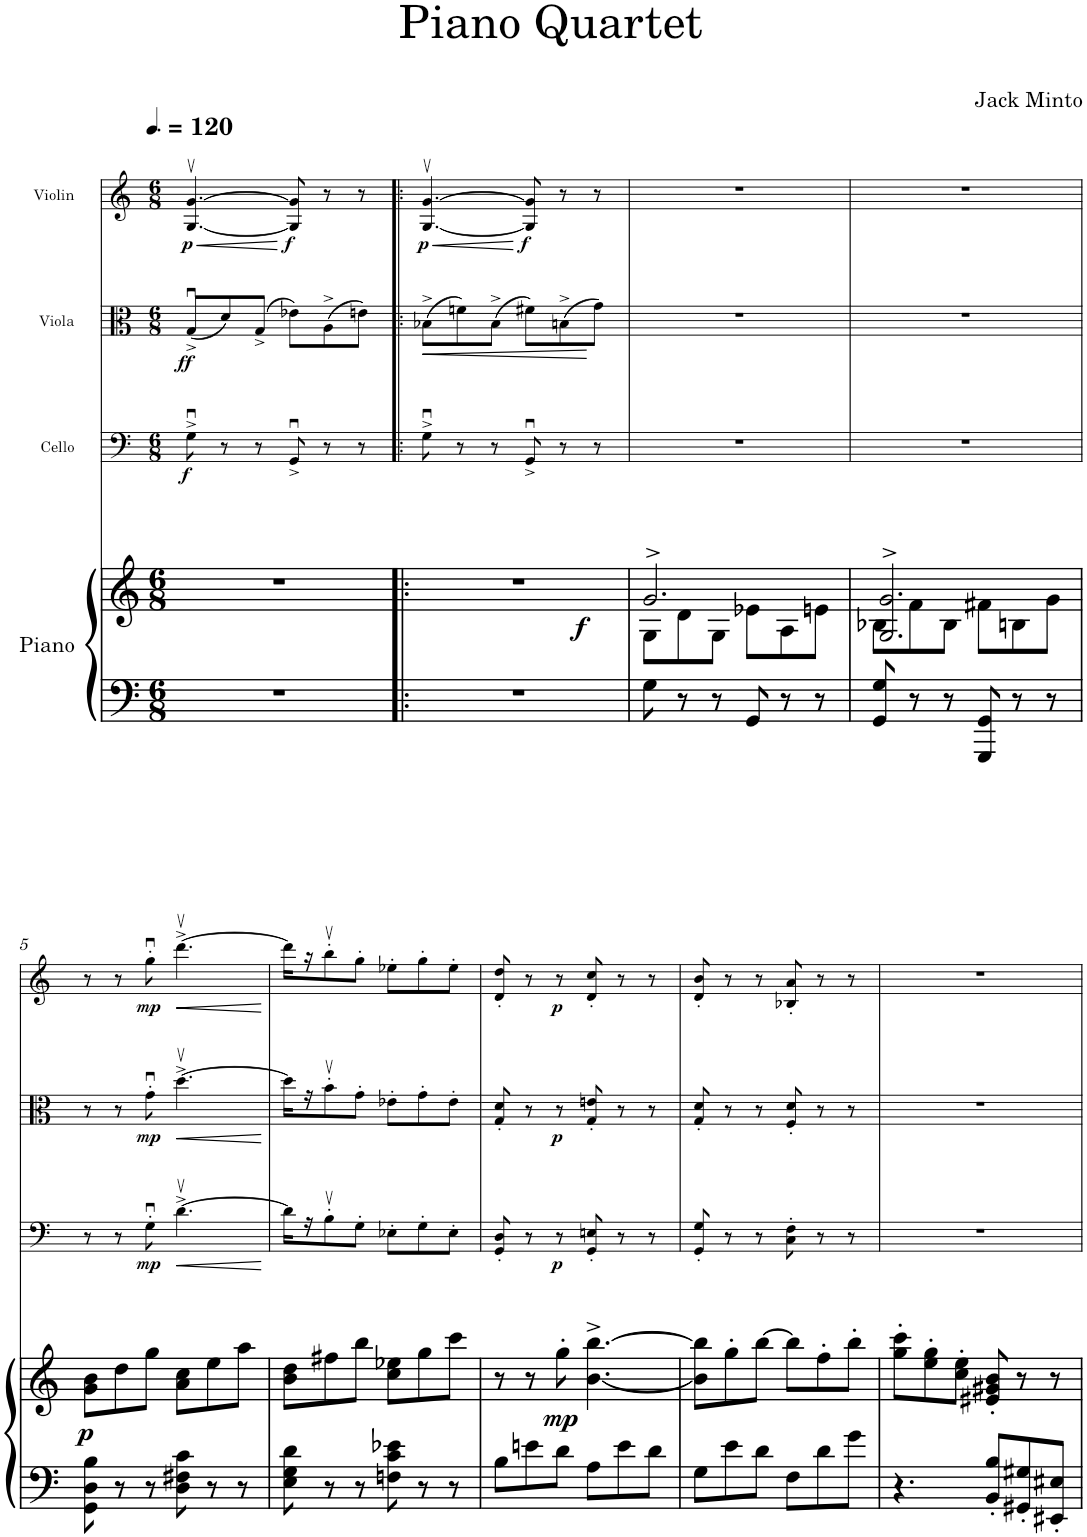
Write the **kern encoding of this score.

**kern	**kern	**dynam	**kern	**dynam	**kern	**dynam	**kern	**dynam
*part4	*part4	*part4	*part3	*part3	*part2	*part2	*part1	*part1
*staff5	*staff4	*staff4/5	*staff3	*staff3	*staff2	*staff2	*staff1	*staff1
*I"Piano	*	*	*I"Cello	*	*I"Viola	*	*I"Violin	*
*I'Pno	*	*	*	*	*	*	*	*
*	*	*	*stria5	*	*stria5	*	*stria5	*
*clefF4	*clefG2	*	*clefF4	*	*clefC3	*	*clefG2	*
*k[]	*k[]	*	*k[]	*	*k[]	*	*k[]	*
*M6/8	*M6/8	*	*M6/8	*	*M6/8	*	*M6/8	*
*MM180	*MM180	*	*MM180	*	*MM180	*	*MM180	*
=1	=1	=1	=1	=1	=1	=1	=1	=1
!	!	!	!	!LO:DY:b	!	!LO:DY:b	!	!LO:HP:b
!	!	!	!	!	!	!	!	!LO:DY:n=1:b
2.r	2.r	.	8Gu^\	f	(8Gu^/L	ff	[4.G/v [4.g/v	< p
.	.	.	8r	.	8d/)	.	.	.
.	.	.	8r	.	(8G^/J	.	.	.
!	!	!	!	!	!	!	!	!LO:DY:n=2:b
.	.	.	8GGu^/	.	8e-X\L)	.	8G/] 8g/]	[ f
.	.	.	8r	.	(8A^\	.	8r	.
.	.	.	8r	.	8en\J)	.	8r	.
=2!|:	=2!|:	=2!|:	=2!|:	=2!|:	=2!|:	=2!|:	=2!|:	=2!|:
!	!	!LO:DY:b	!	!	!	!LO:HP:b	!	!LO:HP:b
!	!	!	!	!	!	!	!	!LO:DY:n=1:b
2.r	2.r	f	8Gu^\	.	(8B-X^\L	<	[4.G/v [4.g/v	< p
.	.	.	8r	.	8fn\)	.	.	.
.	.	.	8r	.	(8B-^\J	.	.	.
!	!	!	!	!	!	!	!	!LO:DY:n=2:b
.	.	.	8GGu^/	.	8f#X\L)	.	8G/] 8g/]	[ f
.	.	.	8r	.	(8Bn^\	.	8r	.
.	.	.	8r	.	8g\J)	[	8r	.
=3	=3	=3	=3	=3	=3	=3	=3	=3
*	*^	*	*	*	*	*	*	*
8G\	2.g^/	8G\L	.	2.r	.	2.r	.	2.r	.
8r	.	8d\	.	.	.	.	.	.	.
8r	.	8G\J	.	.	.	.	.	.	.
8GG/	.	8e-X\L	.	.	.	.	.	.	.
8r	.	8A\	.	.	.	.	.	.	.
8r	.	8en\J	.	.	.	.	.	.	.
=4	=4	=4	=4	=4	=4	=4	=4	=4	=4
8GG/ 8G/	2.G/^ 2.g/^	8B-X\L	.	2.r	.	2.r	.	2.r	.
8r	.	8f\	.	.	.	.	.	.	.
8r	.	8B-\J	.	.	.	.	.	.	.
8GGG/ 8GG/	.	8f#X\L	.	.	.	.	.	.	.
8r	.	8Bn\	.	.	.	.	.	.	.
8r	.	8g\J	.	.	.	.	.	.	.
!!LO:LB:g=z
=5	=5	=5	=5	=5	=5	=5	=5	=5	=5
!	!	!	!LO:DY:b	!	!	!	!	!	!
*	*v	*v	*	*	*	*	*	*	*
8GG\ 8D\ 8B\	8g\ 8b\L	p	8r	.	8r	.	8r	.
8r	8dd\	.	8r	.	8r	.	8r	.
!	!	!	!	!LO:DY:b	!	!LO:DY:b	!	!LO:DY:b
8r	8gg\J	.	8Gu'\	mp	8gu'\	mp	8ggu'\	mp
!	!	!	!	!LO:HP:b	!	!LO:HP:b	!	!LO:HP:b
8D\ 8F#X\ 8c\	8a\ 8cc\L	.	[4.dv^\	<	[4.ddv^\	<	[4.dddv^\	<
8r	8ee\	.	.	.	.	.	.	.
8r	8aa\J	.	.	.	.	.	.	.
.	.	.	.	[	.	[	.	[
=6	=6	=6	=6	=6	=6	=6	=6	=6
8E\ 8G\ 8d\	8b\ 8dd\L	.	16d\LL]	.	16dd\LL]	.	16ddd\LL]	.
.	.	.	16r	.	16r	.	16r	.
8r	8ff#X\	.	8Bv'\	.	8bv'\	.	8bbv'\	.
8r	8bb\J	.	8G'\J	.	8g'\J	.	8gg'\J	.
8Fn\ 8c\ 8e-X\	8cc\ 8ee-X\L	.	8E-X'\L	.	8e-X'\L	.	8ee-X'\L	.
8r	8gg\	.	8G'\	.	8g'\	.	8gg'\	.
8r	8ccc\J	.	8E-'\J	.	8e-'\J	.	8ee-'\J	.
=7	=7	=7	=7	=7	=7	=7	=7	=7
8B\L	8r	.	8GG/' 8D/'	.	8G/' 8d/'	.	8d/' 8dd/'	.
8en\	8r	.	8r	.	8r	.	8r	.
!	!	!LO:DY:b	!	!LO:DY:b	!	!LO:DY:b	!	!LO:DY:b
8d\J	8gg'\	mp	8r	p	8r	p	8r	p
8A\L	[4.b\^ [4.bb\^	.	8GG/' 8En/'	.	8G/' 8en/'	.	8d/' 8cc/'	.
8e\	.	.	8r	.	8r	.	8r	.
8d\J	.	.	8r	.	8r	.	8r	.
=8	=8	=8	=8	=8	=8	=8	=8	=8
8G\L	8b\] 8bb\]L	.	8GG/' 8G/'	.	8G/' 8d/'	.	8d/' 8b/'	.
8e\	8gg'\	.	8r	.	8r	.	8r	.
8d\J	[8bb\J	.	8r	.	8r	.	8r	.
8F\L	8bb\L]	.	8C\' 8F\'	.	8F/' 8d/'	.	8B-X/' 8a/'	.
8d\	8ff'\	.	8r	.	8r	.	8r	.
8g\J	8bb'\J	.	8r	.	8r	.	8r	.
=9	=9	=9	=9	=9	=9	=9	=9	=9
4.r	8gg\' 8ccc\'L	.	2.r	.	2.r	.	2.r	.
.	8ee\' 8gg\'	.	.	.	.	.	.	.
.	8cc\' 8ee\'J	.	.	.	.	.	.	.
8BB/' 8B/'L	8e#X/' 8g#X/' 8b/'	.	.	.	.	.	.	.
8GG#X/' 8G#X/'	8r	.	.	.	.	.	.	.
8EE#X/' 8E#X/'J	8r	.	.	.	.	.	.	.
=	=	=	=	=	=	=	=	=
*-	*-	*-	*-	*-	*-	*-	*-	*-
